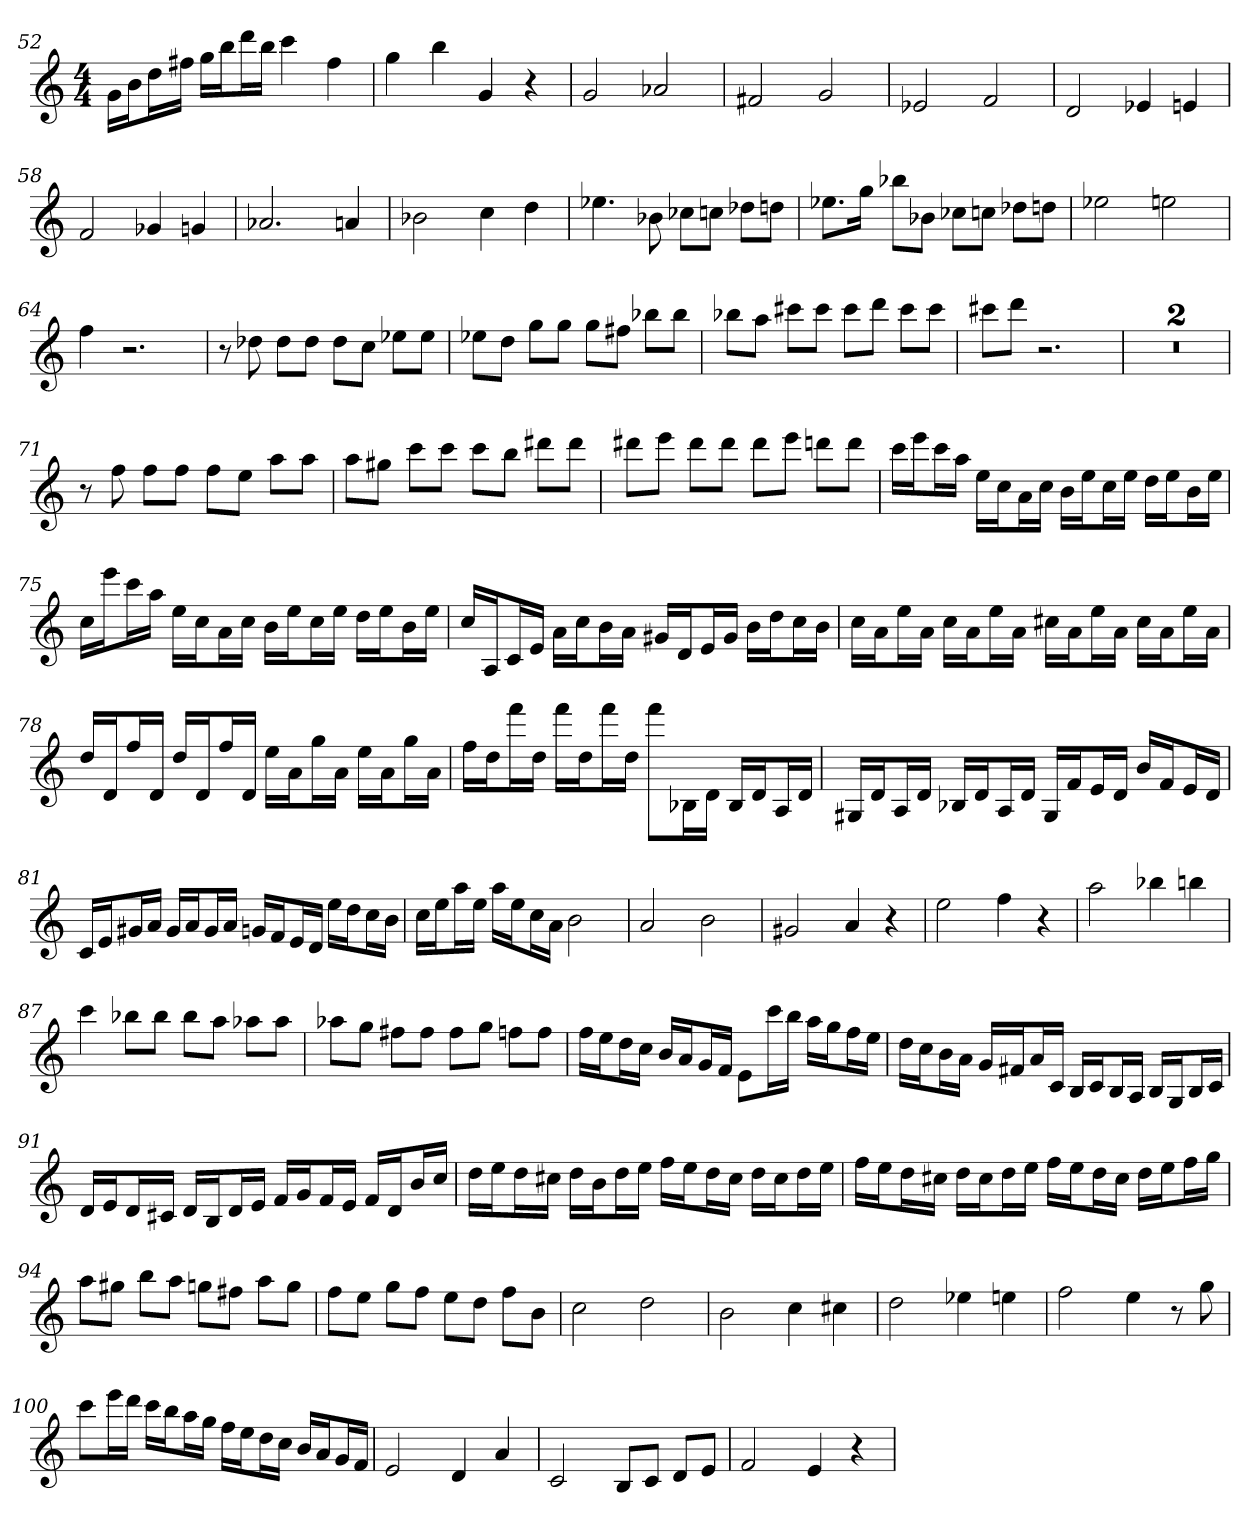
**kern
*part1
*staff1
*k[]
*C:
*M4/4
=52
16gLL
16bJ
16ddL
16ff#XJJ
16ggLL
16bbJ
16dddL
16bbJJ
4ccc
4ff#
=53
4gg
4bb
4g
4r
=54
2g
2a-X
=55
2f#X
2g
=56
2e-X
2f
=57
2d
4e-X
4en
=58
2f
4g-X
4gn
=59
2.a-X
4an
=60
2b-X
4cc
4dd
=61
4.ee-X
8b-X
8cc-XL
8ccnJ
8dd-XL
8ddnJ
=62
8.ee-XL
16ggJk
8bb-XL
8b-XJ
8cc-XL
8ccnJ
8dd-XL
8ddnJ
=63
2ee-X
2een
=64
4ff
2.r
=65
8r
8dd-X
8dd-L
8dd-J
8dd-L
8ccJ
8ee-XL
8ee-J
=66
8ee-XL
8ddJ
8ggL
8ggJ
8ggL
8ff#XJ
8bb-XL
8bb-J
=67
8bb-XL
8aaJ
8ccc#XL
8ccc#J
8ccc#L
8dddJ
8ccc#L
8ccc#J
=68
8ccc#XL
8dddJ
2.r
=69
1r
=70
1r
=71
8r
8ff
8ffL
8ffJ
8ffL
8eeJ
8aaL
8aaJ
=72
8aaL
8gg#XJ
8cccL
8cccJ
8cccL
8bbJ
8ddd#XL
8ddd#J
=73
8ddd#XL
8eeeJ
8ddd#L
8ddd#J
8ddd#L
8eeeJ
8dddnL
8dddJ
=74
16cccLL
16eeeJ
16cccL
16aaJJ
16eeLL
16ccJ
16aL
16ccJJ
16bLL
16eeJ
16ccL
16eeJJ
16ddLL
16eeJ
16bL
16eeJJ
=75
16ccLL
16eeeJ
16cccL
16aaJJ
16eeLL
16ccJ
16aL
16ccJJ
16bLL
16eeJ
16ccL
16eeJJ
16ddLL
16eeJ
16bL
16eeJJ
=76
16ccLL
16AJ
16cL
16eJJ
16aLL
16ccJ
16bL
16aJJ
16g#XLL
16dJ
16eL
16g#JJ
16bLL
16ddJ
16ccL
16bJJ
=77
16ccLL
16aJ
16eeL
16aJJ
16ccLL
16aJ
16eeL
16aJJ
16cc#XLL
16aJ
16eeL
16aJJ
16cc#LL
16aJ
16eeL
16aJJ
=78
16ddLL
16dJ
16ffL
16dJJ
16ddLL
16dJ
16ffL
16dJJ
16eeLL
16aJ
16ggL
16aJJ
16eeLL
16aJ
16ggL
16aJJ
=79
16ffLL
16ddJ
16fffL
16ddJJ
16fffLL
16ddJ
16fffL
16ddJJ
8fffL
16B-XL
16dJJ
16B-LL
16dJ
16AL
16dJJ
=80
16G#XLL
16dJ
16AL
16dJJ
16B-XLL
16dJ
16AL
16dJJ
16G#LL
16fJ
16eL
16dJJ
16bLL
16fJ
16eL
16dJJ
=81
16cLL
16eJ
16g#XL
16aJJ
16g#LL
16aJ
16g#L
16aJJ
16gnLL
16fJ
16eL
16dJJ
16eeLL
16ddJ
16ccL
16bJJ
=82
16ccLL
16eeJ
16aaL
16eeJJ
16aaLL
16eeJ
16ccL
16aJJ
2b
=83
2a
2b
=84
2g#X
4a
4r
=85
2ee
4ff
4r
=86
2aa
4bb-X
4bbn
=87
4ccc
8bb-XL
8bb-J
8bb-L
8aaJ
8aa-XL
8aa-J
=88
8aa-XL
8ggJ
8ff#XL
8ff#J
8ff#L
8ggJ
8ffnL
8ffJ
=89
16ffLL
16eeJ
16ddL
16ccJJ
16bLL
16aJ
16gL
16fJJ
8eL
16cccL
16bbJJ
16aaLL
16ggJ
16ffL
16eeJJ
=90
16ddLL
16ccJ
16bL
16aJJ
16gLL
16f#XJ
16aL
16cJJ
16BLL
16cJ
16BL
16AJJ
16BLL
16GJ
16BL
16cJJ
=91
16dLL
16eJ
16dL
16c#XJJ
16dLL
16BJ
16dL
16eJJ
16fLL
16gJ
16fL
16eJJ
16fLL
16dJ
16bL
16ccJJ
=92
16ddLL
16eeJ
16ddL
16cc#XJJ
16ddLL
16bJ
16ddL
16eeJJ
16ffLL
16eeJ
16ddL
16cc#JJ
16ddLL
16cc#J
16ddL
16eeJJ
=93
16ffLL
16eeJ
16ddL
16cc#XJJ
16ddLL
16cc#J
16ddL
16eeJJ
16ffLL
16eeJ
16ddL
16cc#JJ
16ddLL
16eeJ
16ffL
16ggJJ
=94
8aaL
8gg#XJ
8bbL
8aaJ
8ggnL
8ff#XJ
8aaL
8ggJ
=95
8ffL
8eeJ
8ggL
8ffJ
8eeL
8ddJ
8ffL
8bJ
=96
2cc
2dd
=97
2b
4cc
4cc#X
=98
2dd
4ee-X
4een
=99
2ff
4ee
8r
8gg
=100
8cccL
16eeeL
16dddJJ
16cccLL
16bbJ
16aaL
16ggJJ
16ffLL
16eeJ
16ddL
16ccJJ
16bLL
16aJ
16gL
16fJJ
=101
2e
4d
4a
=102
2c
8BL
8cJ
8dL
8eJ
=103
2f
4e
4r
=
*-
